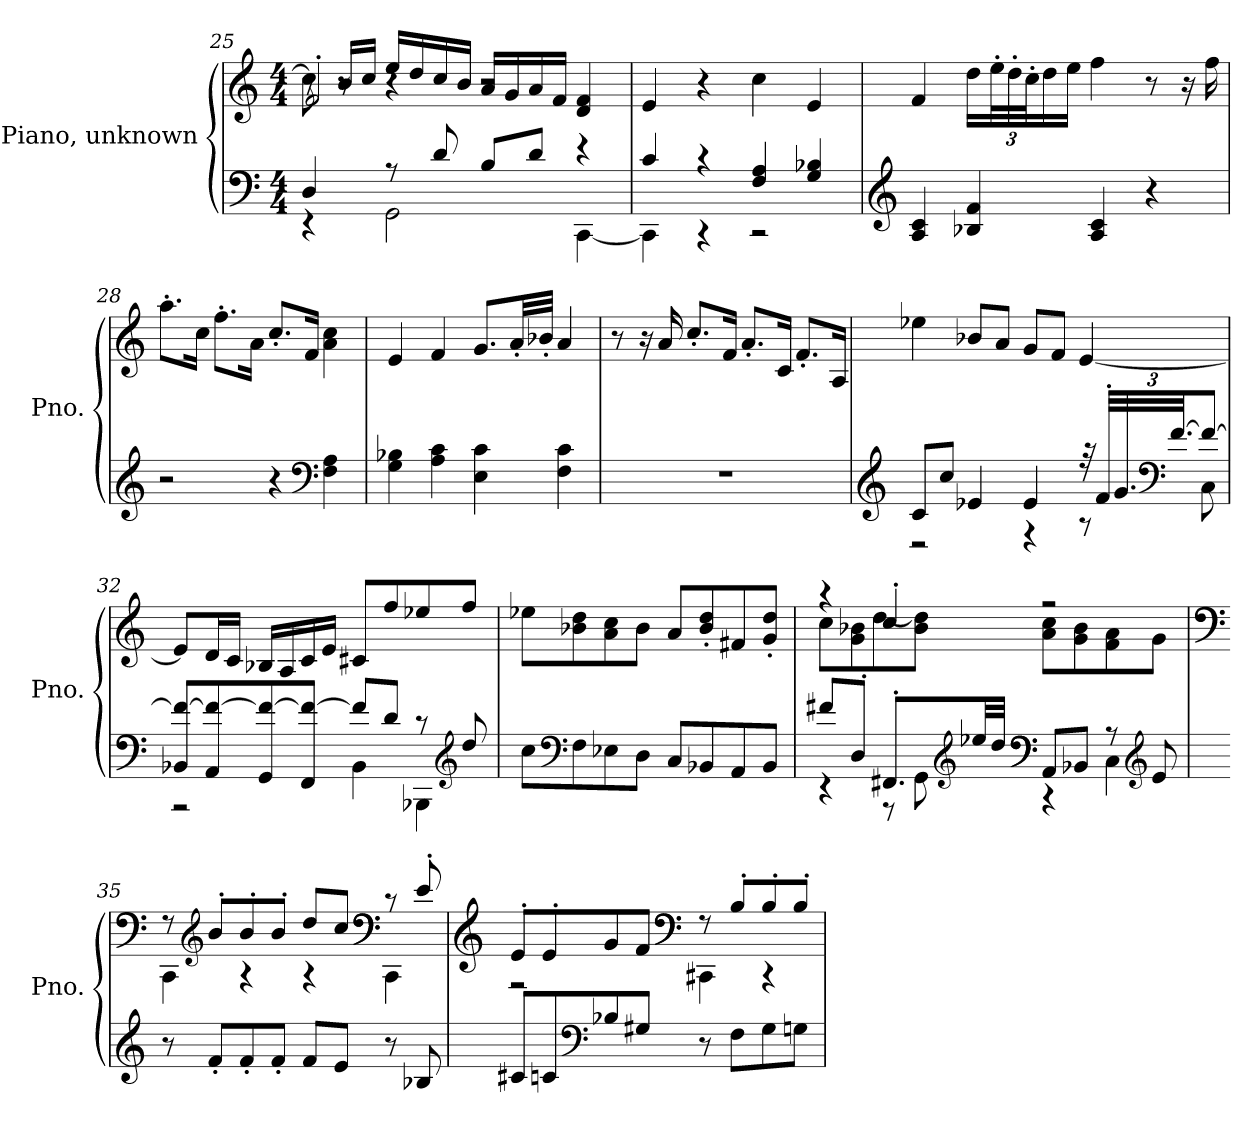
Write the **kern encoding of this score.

**kern	**kern
*part1	*part1
*staff2	*staff1
*I"Piano, unknown	*
*I'Pno.	*
*clefF4	*clefG2
*k[]	*k[]
*M4/4	*M4/4
=25	=25
*^	*^
*	*	*	*^
4D/	4r	8r	8cc\]	2f'/
.	.	16b/LL	8r	.
.	.	16cc/JJ	.	.
8r	2GG\	16ee/LL	4r	.
.	.	16dd/	.	.
8d/	.	16cc/	.	.
.	.	16b/JJ	.	.
8B/L	.	16a/LL	2r	2r
.	.	16g/	.	.
8d/J	.	16a/	.	.
.	.	16f/JJ	.	.
4r	[4CC\	4d/ 4f/	.	.
*	*	*v	*v	*v
=26	=26	=26
4c/	4CC\]	4e/
4r	4r	4r
4F/ 4A/	2r	4cc\
4G/ 4B-X/	.	4e/
*v	*v	*
!!LO:LB:g=z
=27	=27
*clefG2	*
4A/ 4c/	4f/
4B-X/ 4f/	16dd\LL
*	*Xbrackettup
.	48ee'\L
.	48dd'\
.	48cc'\J
.	16dd\
.	16ee\JJ
4A/ 4c/	4ff\
4r	8r
.	16r
.	16ff\
=28	=28
2r	8.aa'\L
.	16cc\Jk
.	8.ff'\L
.	16a\Jk
4r	8.cc'/L
.	16f/Jk
*clefF4	*
4F\ 4A\	4a\ 4cc\
=29	=29
4G\ 4B-X\	4e/
4A\ 4c\	4f/
4E\ 4c\	8.g/L
.	32a'/LL
.	32b-X'/JJJ
4F\ 4c\	4a/
=30	=30
1r	8r
.	16r
.	16a/
.	8.cc'/L
.	16f/Jk
.	8.a'/L
.	16c/Jk
.	8.f'/L
.	16A/Jk
!!LO:LB:g=z
=31	=31
*clefG2	*
*^	*
8c/L	2r	4ee-X\
8cc/J	.	.
4e-X/	.	8b-X/L
.	.	8a/J
4e-/	4r	8g/L
.	.	8f/J
32r	8r	[4e/
32f'/LLL	.	.
*Xbrackettup	*	*
48.g/	.	.
*clefF4	*	*
[48.f/JJ	.	.
8f/J_	8C\	.
=32	=32	=32
8BB-X/ 8f/_L	2r	8e/L]
8AA/ 8f/_	.	16d/L
.	.	16c/JJ
8GG/ 8f/_	.	16B-X/LL
.	.	16A/
8FF/ 8f/_J	.	16c/
.	.	16e/JJ
8f/L]	4BB-\	8c#X/L
8d/J	.	8ff/
8r	4BBB-X\	8ee-X/
*clefG2	*	*
8dd/	.	8ff/J
*v	*v	*
=33	=33
8cc\L	8ee-X\L
*clefF4	*
8F\	8b-X\ 8dd\
8E-X\	8a\ 8cc\
8D\J	8b-\J
8C/L	8a/L
8BB-X/	8b-/' 8dd/'
8AA/	8f#X/
8BB-/J	8g/' 8dd/'J
!!LO:PB:g=z
=34	=34
*^	*^
8f#X/L	4r	4r	8cc\L
8D'/J	.	.	8g\ 8b-X\
8.FF#X'/L	8r	4cc'/	[8dd\
.	8GG\	.	8b-\ 8dd\]J
*clefG2	*	*	*
32ee-X/LL	.	.	.
32dd/JJJ	.	.	.
*clefF4	*	*	*
8AA/L	4r	2r	8a\ 8cc\L
8BB-X/J	.	.	8g\ 8b-\
8r	4C\	.	8f\ 8a\
*clefG2	*	*	*
8e/	.	.	8g\J
*v	*v	*	*
=35	=35	=35
*	*clefF4	*
8r	8r	4CC\
*	*clefG2	*
8f'/L	8b'/L	.
8f'/	8b'/	4r
8f'/J	8b'/J	.
8f/L	8dd/L	4r
8e/J	8cc/J	.
*	*clefF4	*
8r	8r	4CC\
8B-X/	8e'/	.
!!LO:LB:g=z	!!
=36	=36	=36
*	*clefG2	*
8c#X/L	8e'/L	2r
8cn/	8e'/	.
*clefF4	*	*
8B-X/	8g/	.
8G#X/J	8f/J	.
*	*clefF4	*
8r	8r	4CC#X\
8F\L	8B'/L	.
8G#\	8B'/	4r
8Gn\J	8B'/J	.
*	*v	*v
=	=
*-	*-
